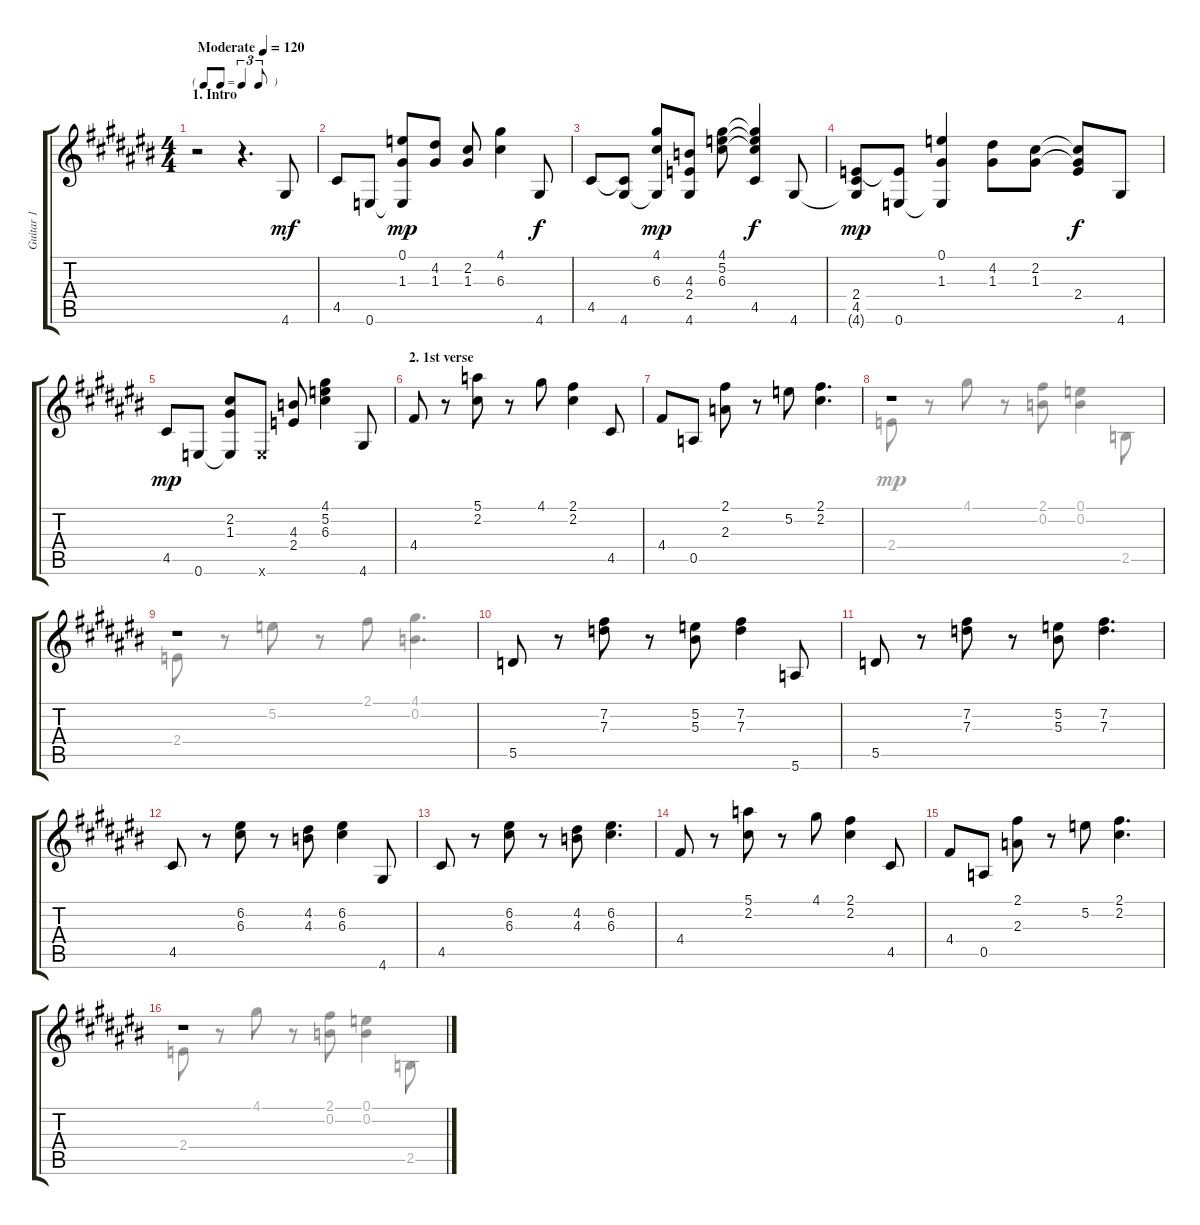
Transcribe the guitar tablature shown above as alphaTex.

\track ("Guitar 1" "Guitar 1") {mute instrument electricguitarclean}
\staff {score tabs}
\tuning (E4 B3 G3 D3 A2 E2) {hide}
\voice
\ts (4 4)
\tf triplet8th
\section ("" "1. Intro")
\tempo (120 "Moderate")
\clef g2
\ks c#
r.2{dy mf instrument electricguitarclean} r.4{d} 4.6.8 |
4.5.8 0.6.8 (0.1 1.3 0.6{t}).8{dy mp} (4.2 1.3).8 (2.2 1.3).8 (4.1 6.3).4 4.6.8{dy f} |
4.5.8 (4.5{t} 4.6).8 (4.1 6.3 4.6{t}).8{dy mp} (4.3 2.4 4.6).8 (4.1 5.2 6.3).8 (4.1{t} 5.2{t} 6.3{t} 4.5).4{dy f} 4.6.8 |
(2.4 4.5 4.6{t}).8{dy mp} (2.4{t} 0.6).8 (0.1 1.3 0.6{t}).4 (4.2 1.3).8 (2.2 1.3).8 (2.2{t} 1.3{t} 2.4).8{dy f} 4.6.8 |
4.5.8{dy mp} 0.6.8 (2.2 1.3 0.6{t}).8 0.6{x}.8 (4.3 2.4).8 (4.1 5.2 6.3).4 4.6.8 |
\section ("" "2. 1st verse")
4.4.8 r.8 (5.1 2.2).8 r.8 4.1.8 (2.1 2.2).4 4.5.8 |
4.4.8 0.5.8 (2.1 2.3).8 r.8 5.2.8 (2.1 2.2).4{d} |
r.1 |
r.1 |
5.5.8 r.8 (7.2 7.3).8 r.8 (5.2 5.3).8 (7.2 7.3).4 5.6.8 |
5.5.8 r.8 (7.2 7.3).8 r.8 (5.2 5.3).8 (7.2 7.3).4{d} |
4.5.8 r.8 (6.2 6.3).8 r.8 (4.2 4.3).8 (6.2 6.3).4 4.6.8 |
4.5.8 r.8 (6.2 6.3).8 r.8 (4.2 4.3).8 (6.2 6.3).4{d} |
4.4.8 r.8 (5.1 2.2).8 r.8 4.1.8 (2.1 2.2).4 4.5.8 |
4.4.8 0.5.8 (2.1 2.3).8 r.8 5.2.8 (2.1 2.2).4{d} |
r.1
\voice
\clef g2
\ottava regular
\simile none
\ks c#
|
|
|
|
|
|
|
2.4.8 r.8 4.1.8 r.8 (2.1 0.2).8 (0.1 0.2).4 2.5.8 |
2.4.8 r.8 5.2.8 r.8 2.1.8 (4.1 0.2).4{d} |
|
|
|
|
|
|
2.4.8 r.8 4.1.8 r.8 (2.1 0.2).8 (0.1 0.2).4 2.5.8
